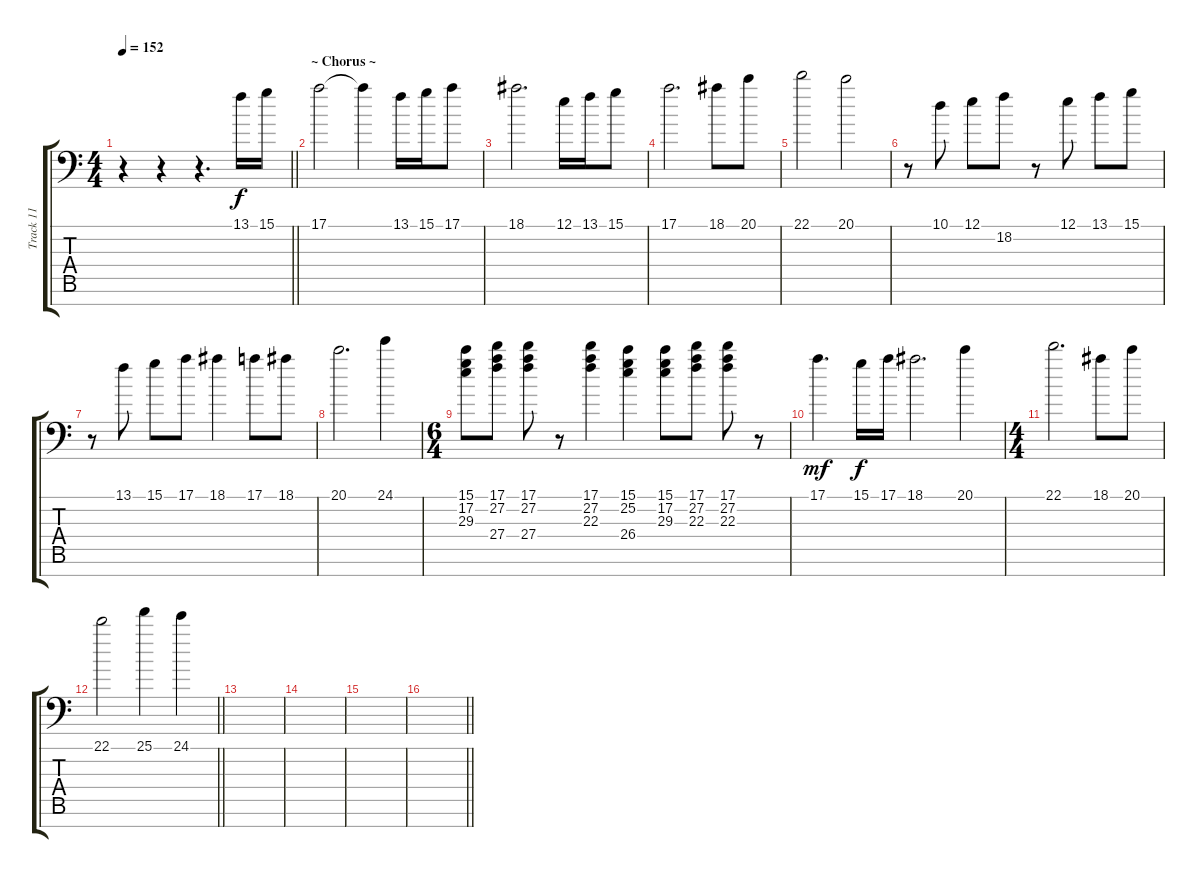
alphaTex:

\track ("Track 11" "Track 11") {instrument stringensemble1}
\staff {score tabs}
\tuning (E4 B3 G3 D3 A2 E2 A1) {hide}
\ts (4 4)
\tempo 152
\clef f4
\barLineRight lightlight
\ks c
r.4{dy f} r.4 r.4{d} 13.1.16 15.1.16 |
\section ("" "~ Chorus ~")
17.1.2 17.1{t}.4 13.1.16 15.1.16 17.1.8 |
18.1.2{d} 12.1.16 13.1.16 15.1.8 |
17.1.2{d} 18.1.8 20.1.8 |
22.1.2 20.1.2 |
r.8 10.1.8 12.1.8 18.2.8 r.8 12.1.8 13.1.8 15.1.8 |
r.8 13.1.8 15.1.8 17.1.8 18.1.4 17.1.8 18.1.8 |
20.1.2{d} 24.1.4 |
\ts (6 4)
(15.1 17.2 29.3).8 (17.1 27.2 27.4).8 (17.1 27.2 27.4).8 r.8 (17.1 27.2 22.3).4 (15.1 25.2 26.4).4 (15.1 17.2 29.3).8 (17.1 27.2 22.3).8 (17.1 27.2 22.3).8 r.8 |
17.1.4{d dy mf} 15.1.16{dy f} 17.1.16 18.1.2{d} 20.1.4 |
\ts (4 4)
22.1.2{d} 18.1.8 20.1.8 |
\barLineRight lightlight
22.1.2 25.1.4 24.1.4 |
|
|
|
\barLineRight lightlight
